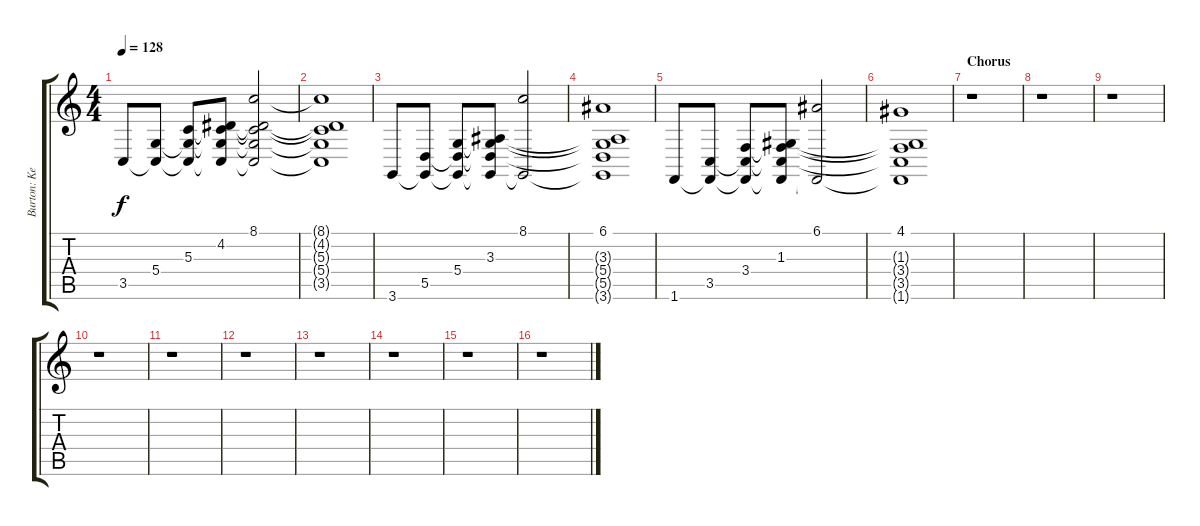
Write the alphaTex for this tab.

\track ("Burton: Keyboards 1" "Burton: Ke") {instrument acousticgrandpiano}
\staff {score tabs}
\tuning (E4 B3 G3 D3 A2 E2) {hide}
\ts (4 4)
\tempo 128
\clef g2
\ks c
3.5.8{dy f} (5.4 3.5{t}).8 (5.3 5.4{t} 3.5{t}).8 (4.2 5.3{t} 5.4{t} 3.5{t}).8 (8.1 4.2{t} 5.3{t} 5.4{t} 3.5{t}).2 |
(8.1{t} 4.2{t} 5.3{t} 5.4{t} 3.5{t}).1 |
3.6.8 (5.5 3.6{t}).8 (5.4 5.5{t} 3.6{t}).8 (3.3 5.4{t} 5.5{t} 3.6{t}).8 (8.1 3.6{t}).2 |
(6.1 3.3{t} 5.4{t} 5.5{t} 3.6{t}).1 |
1.6.8 (3.5 1.6{t}).8 (3.4 3.5{t} 1.6{t}).8 (1.3 3.4{t} 3.5{t} 1.6{t}).8 (6.1 1.6{t}).2 |
(4.1 1.3{t} 3.4{t} 3.5{t} 1.6{t}).1 |
\section ("" "Chorus")
r.1 |
r.1 |
r.1 |
r.1 |
r.1 |
r.1 |
r.1 |
r.1 |
r.1 |
r.1
